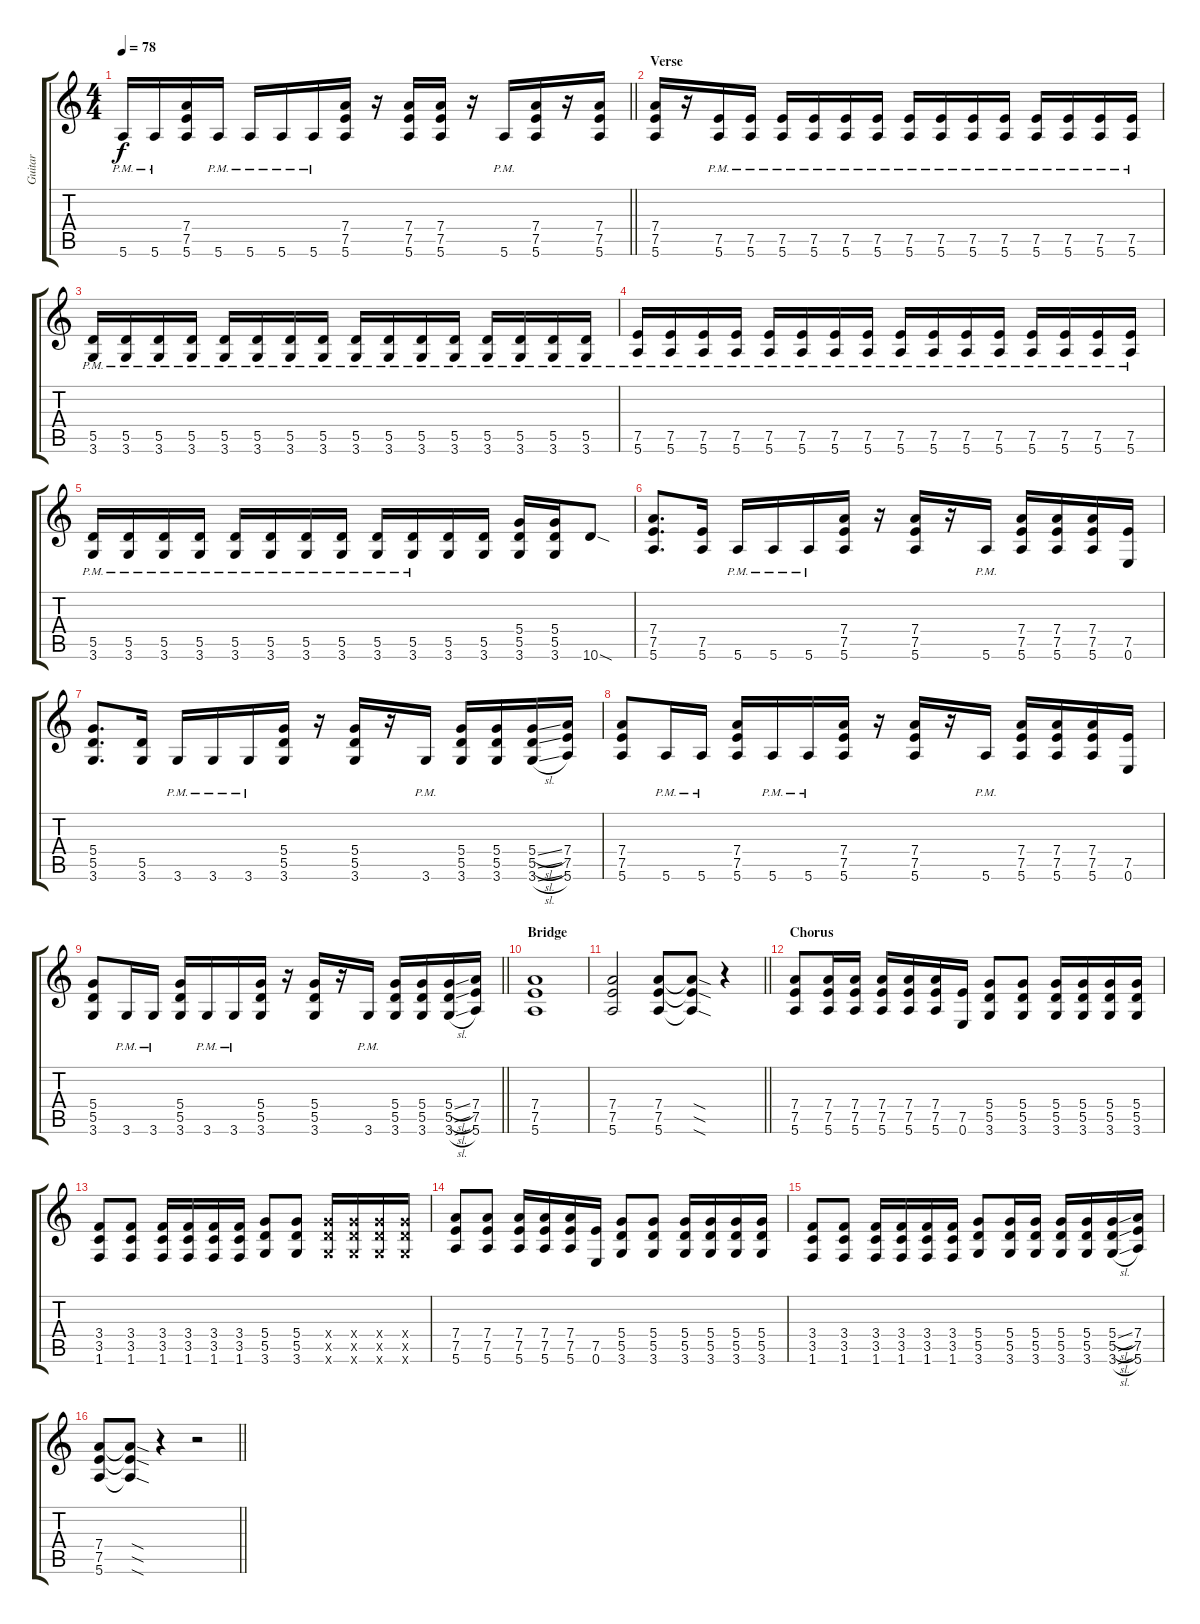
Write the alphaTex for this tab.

\track ("Guitar" "Guitar") {instrument distortionguitar}
\staff {score tabs}
\tuning (E4 B3 G3 D3 A2 E2) {hide}
\ts (4 4)
\tempo 78
\clef g2
\barLineRight lightlight
\ks c
5.6{pm}.16{dy f} 5.6{pm}.16 (7.4 7.5 5.6).16 5.6{pm}.16 5.6{pm}.16 5.6{pm}.16 5.6{pm}.16 (7.4 7.5 5.6).16 r.16 (7.4 7.5 5.6).16 (7.4 7.5 5.6).16 r.16 5.6{pm}.16 (7.4 7.5 5.6).16 r.16 (7.4 7.5 5.6).16 |
\section ("" "Verse")
(7.4 7.5 5.6).16 r.16 (7.5{pm} 5.6{pm}).16 (7.5{pm} 5.6{pm}).16 (7.5{pm} 5.6{pm}).16 (7.5{pm} 5.6{pm}).16 (7.5{pm} 5.6{pm}).16 (7.5{pm} 5.6{pm}).16 (7.5{pm} 5.6{pm}).16 (7.5{pm} 5.6{pm}).16 (7.5{pm} 5.6{pm}).16 (7.5{pm} 5.6{pm}).16 (7.5{pm} 5.6{pm}).16 (7.5{pm} 5.6{pm}).16 (7.5{pm} 5.6{pm}).16 (7.5{pm} 5.6{pm}).16 |
(5.5{pm} 3.6{pm}).16 (5.5{pm} 3.6{pm}).16 (5.5{pm} 3.6{pm}).16 (5.5{pm} 3.6{pm}).16 (5.5{pm} 3.6{pm}).16 (5.5{pm} 3.6{pm}).16 (5.5{pm} 3.6{pm}).16 (5.5{pm} 3.6{pm}).16 (5.5{pm} 3.6{pm}).16 (5.5{pm} 3.6{pm}).16 (5.5{pm} 3.6{pm}).16 (5.5{pm} 3.6{pm}).16 (5.5{pm} 3.6{pm}).16 (5.5{pm} 3.6{pm}).16 (5.5{pm} 3.6{pm}).16 (5.5{pm} 3.6{pm}).16 |
(7.5{pm} 5.6{pm}).16 (7.5{pm} 5.6{pm}).16 (7.5{pm} 5.6{pm}).16 (7.5{pm} 5.6{pm}).16 (7.5{pm} 5.6{pm}).16 (7.5{pm} 5.6{pm}).16 (7.5{pm} 5.6{pm}).16 (7.5{pm} 5.6{pm}).16 (7.5{pm} 5.6{pm}).16 (7.5{pm} 5.6{pm}).16 (7.5{pm} 5.6{pm}).16 (7.5{pm} 5.6{pm}).16 (7.5{pm} 5.6{pm}).16 (7.5{pm} 5.6{pm}).16 (7.5{pm} 5.6{pm}).16 (7.5{pm} 5.6{pm}).16 |
(5.5{pm} 3.6{pm}).16 (5.5{pm} 3.6{pm}).16 (5.5{pm} 3.6{pm}).16 (5.5{pm} 3.6{pm}).16 (5.5{pm} 3.6{pm}).16 (5.5{pm} 3.6{pm}).16 (5.5{pm} 3.6{pm}).16 (5.5{pm} 3.6{pm}).16 (5.5{pm} 3.6{pm}).16 (5.5{pm} 3.6{pm}).16 (5.5 3.6).16 (5.5 3.6).16 (5.4 5.5 3.6).16 (5.4 5.5 3.6).16 10.6{sod}.8 |
(7.4 7.5 5.6).8{d} (7.5 5.6).16 5.6{pm}.16 5.6{pm}.16 5.6{pm}.16 (7.4 7.5 5.6).16 r.16 (7.4 7.5 5.6).16 r.16 5.6{pm}.16 (7.4 7.5 5.6).16 (7.4 7.5 5.6).16 (7.4 7.5 5.6).16 (7.5 0.6).16 |
(5.4 5.5 3.6).8{d} (5.5 3.6).16 3.6{pm}.16 3.6{pm}.16 3.6{pm}.16 (5.4 5.5 3.6).16 r.16 (5.4 5.5 3.6).16 r.16 3.6{pm}.16 (5.4 5.5 3.6).16 (5.4 5.5 3.6).16 (5.4{sl} 5.5{sl} 3.6{sl}).16 (7.4 7.5 5.6).16 |
(7.4 7.5 5.6).8 5.6{pm}.16 5.6{pm}.16 (7.4 7.5 5.6).16 5.6{pm}.16 5.6{pm}.16 (7.4 7.5 5.6).16 r.16 (7.4 7.5 5.6).16 r.16 5.6{pm}.16 (7.4 7.5 5.6).16 (7.4 7.5 5.6).16 (7.4 7.5 5.6).16 (7.5 0.6).16 |
\barLineRight lightlight
(5.4 5.5 3.6).8 3.6{pm}.16 3.6{pm}.16 (5.4 5.5 3.6).16 3.6{pm}.16 3.6{pm}.16 (5.4 5.5 3.6).16 r.16 (5.4 5.5 3.6).16 r.16 3.6{pm}.16 (5.4 5.5 3.6).16 (5.4 5.5 3.6).16 (5.4{sl} 5.5{sl} 3.6{sl}).16 (7.4 7.5 5.6).16 |
\section ("" "Bridge")
(7.4 7.5 5.6).1 |
\barLineRight lightlight
(7.4 7.5 5.6).2 (7.4 7.5 5.6).8 (7.4{sod t} 7.5{sod t} 5.6{sod t}).8 r.4 |
\section ("" "Chorus")
(7.4 7.5 5.6).8 (7.4 7.5 5.6).16 (7.4 7.5 5.6).16 (7.4 7.5 5.6).16 (7.4 7.5 5.6).16 (7.4 7.5 5.6).16 (7.5 0.6).16 (5.4 5.5 3.6).8 (5.4 5.5 3.6).8 (5.4 5.5 3.6).16 (5.4 5.5 3.6).16 (5.4 5.5 3.6).16 (5.4 5.5 3.6).16 |
(3.4 3.5 1.6).8 (3.4 3.5 1.6).8 (3.4 3.5 1.6).16 (3.4 3.5 1.6).16 (3.4 3.5 1.6).16 (3.4 3.5 1.6).16 (5.4 5.5 3.6).8 (5.4 5.5 3.6).8 (5.4{x} 5.5{x} 3.6{x}).16 (5.4{x} 5.5{x} 3.6{x}).16 (5.4{x} 5.5{x} 3.6{x}).16 (5.4{x} 5.5{x} 3.6{x}).16 |
(7.4 7.5 5.6).8 (7.4 7.5 5.6).8 (7.4 7.5 5.6).16 (7.4 7.5 5.6).16 (7.4 7.5 5.6).16 (7.5 0.6).16 (5.4 5.5 3.6).8 (5.4 5.5 3.6).8 (5.4 5.5 3.6).16 (5.4 5.5 3.6).16 (5.4 5.5 3.6).16 (5.4 5.5 3.6).16 |
(3.4 3.5 1.6).8 (3.4 3.5 1.6).8 (3.4 3.5 1.6).16 (3.4 3.5 1.6).16 (3.4 3.5 1.6).16 (3.4 3.5 1.6).16 (5.4 5.5 3.6).8 (5.4 5.5 3.6).16 (5.4 5.5 3.6).16 (5.4 5.5 3.6).16 (5.4 5.5 3.6).16 (5.4{sl} 5.5{sl} 3.6{sl}).16 (7.4 7.5 5.6).16 |
\barLineRight lightlight
(7.4 7.5 5.6).8 (7.4{sod t} 7.5{sod t} 5.6{sod t}).8 r.4 r.2
